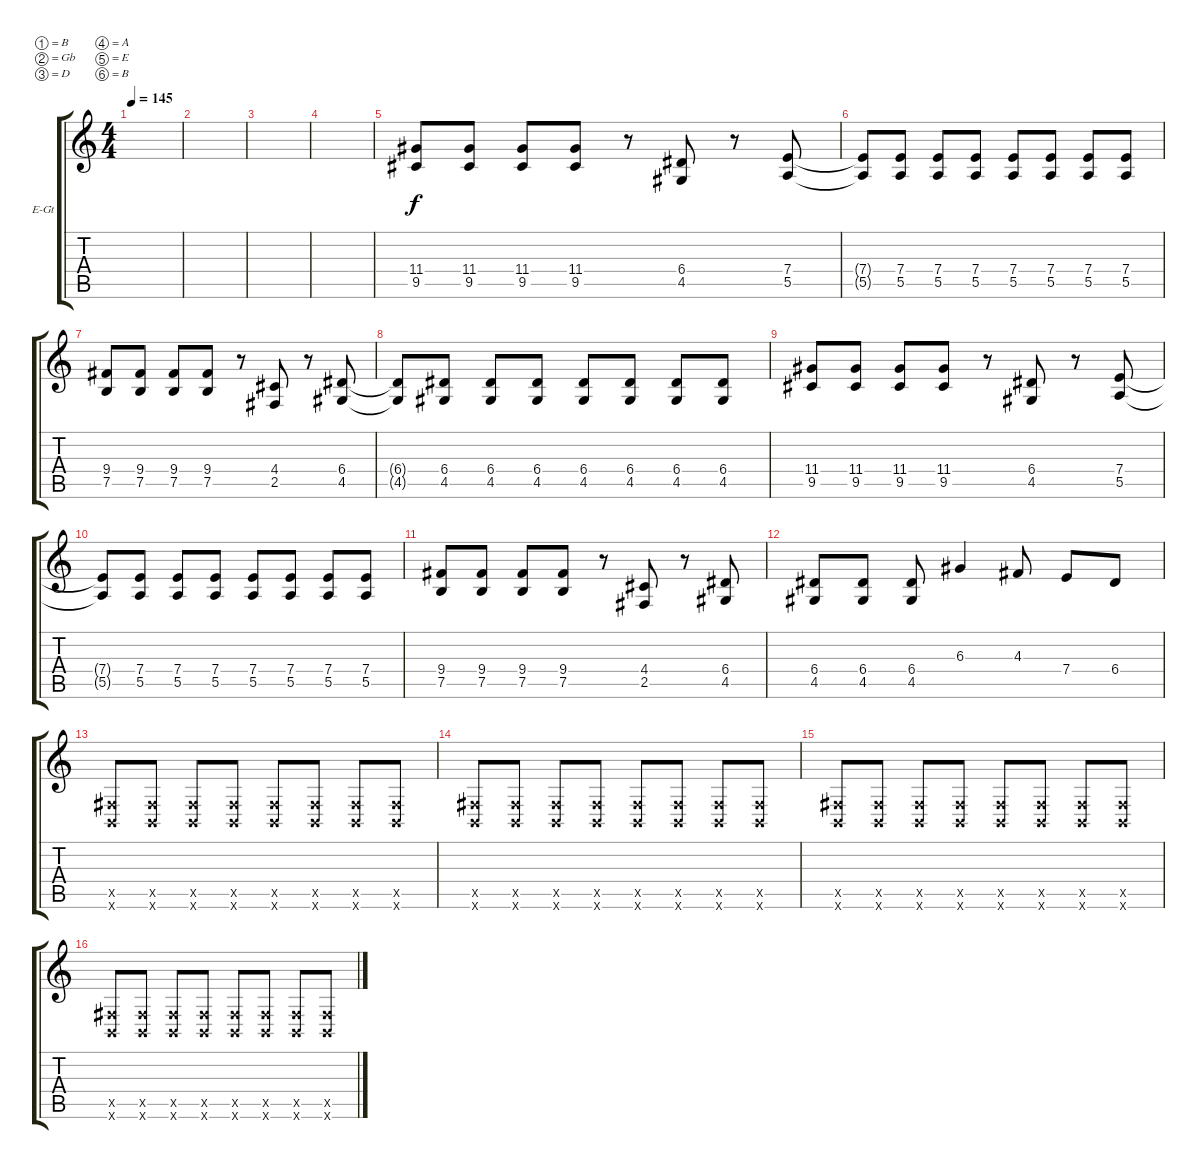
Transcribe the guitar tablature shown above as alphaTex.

\bracketExtendMode groupsimilarinstruments
\firstSystemTrackNameOrientation horizontal
\otherSystemsTrackNameOrientation horizontal
\track ("Electric Guitar-1" "E-Gt") {instrument distortionguitar}
\staff {score tabs}
\tuning (B3 Gb3 D3 A2 E2 B1)
\ts (4 4)
\tempo 145
\clef g2
\ks c
|
|
|
|
(9.5 11.4).8 (9.5 11.4).8 (9.5 11.4).8 (9.5 11.4).8 r.8 (4.5 6.4).8 r.8 (5.5 7.4).8 |
(5.5{t} 7.4{t}).8 (5.5 7.4).8 (5.5 7.4).8 (5.5 7.4).8 (5.5 7.4).8 (5.5 7.4).8 (5.5 7.4).8 (5.5 7.4).8 |
(7.5 9.4).8 (7.5 9.4).8 (7.5 9.4).8 (7.5 9.4).8 r.8 (2.5 4.4).8 r.8 (4.5 6.4).8 |
(4.5{t} 6.4{t}).8 (4.5 6.4).8 (4.5 6.4).8 (4.5 6.4).8 (4.5 6.4).8 (4.5 6.4).8 (4.5 6.4).8 (4.5 6.4).8 |
(9.5 11.4).8 (9.5 11.4).8 (9.5 11.4).8 (9.5 11.4).8 r.8 (4.5 6.4).8 r.8 (5.5 7.4).8 |
(5.5{t} 7.4{t}).8 (5.5 7.4).8 (5.5 7.4).8 (5.5 7.4).8 (5.5 7.4).8 (5.5 7.4).8 (5.5 7.4).8 (5.5 7.4).8 |
(7.5 9.4).8 (7.5 9.4).8 (7.5 9.4).8 (7.5 9.4).8 r.8 (2.5 4.4).8 r.8 (4.5 6.4).8 |
(4.5 6.4).8 (4.5 6.4).8 (4.5 6.4).8 6.3.4 4.3.8 7.4.8 6.4.8 |
(0.6{x} 2.5{x}).8 (0.6{x} 2.5{x}).8 (0.6{x} 2.5{x}).8 (0.6{x} 2.5{x}).8 (0.6{x} 2.5{x}).8 (0.6{x} 2.5{x}).8 (0.6{x} 2.5{x}).8 (0.6{x} 2.5{x}).8 |
(0.6{x} 2.5{x}).8 (0.6{x} 2.5{x}).8 (0.6{x} 2.5{x}).8 (0.6{x} 2.5{x}).8 (0.6{x} 2.5{x}).8 (0.6{x} 2.5{x}).8 (0.6{x} 2.5{x}).8 (0.6{x} 2.5{x}).8 |
(0.6{x} 2.5{x}).8 (0.6{x} 2.5{x}).8 (0.6{x} 2.5{x}).8 (0.6{x} 2.5{x}).8 (0.6{x} 2.5{x}).8 (0.6{x} 2.5{x}).8 (0.6{x} 2.5{x}).8 (0.6{x} 2.5{x}).8 |
(0.6{x} 2.5{x}).8 (0.6{x} 2.5{x}).8 (0.6{x} 2.5{x}).8 (0.6{x} 2.5{x}).8 (0.6{x} 2.5{x}).8 (0.6{x} 2.5{x}).8 (0.6{x} 2.5{x}).8 (0.6{x} 2.5{x}).8
